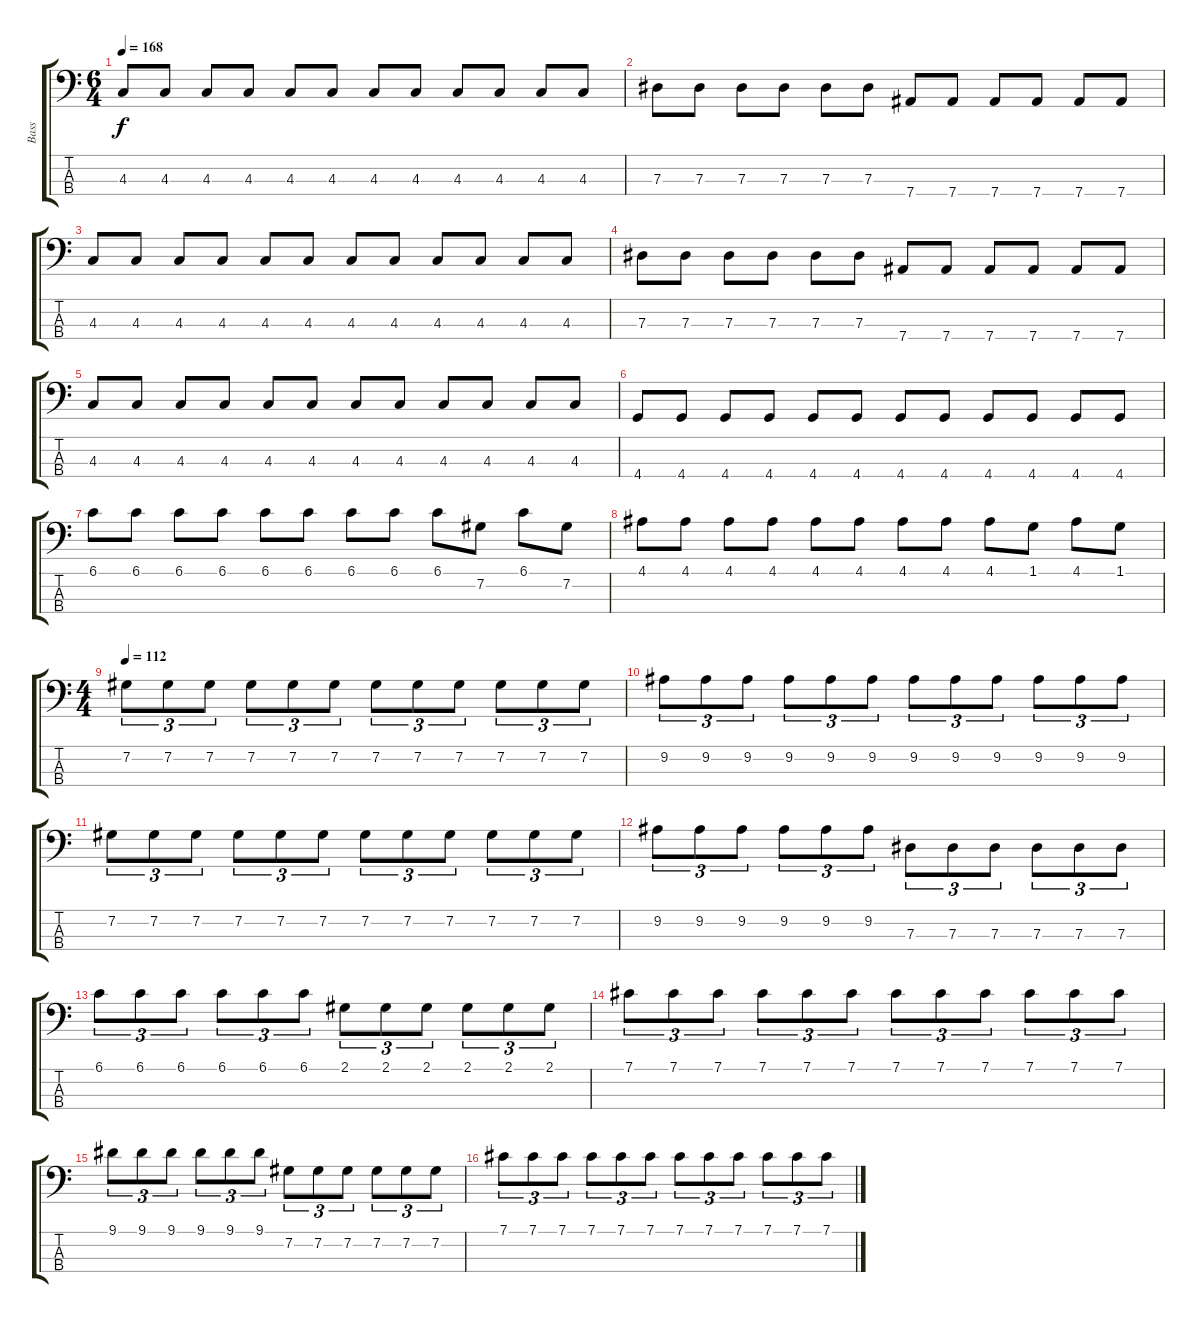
\track ("Bass" "Bass") {instrument electricbasspick}
\staff {score tabs}
\tuning (Gb2 Db2 Ab1 Eb1) {hide}
\ts (6 4)
\tempo 168
\clef f4
\ks c
4.3.8{dy f} 4.3.8 4.3.8 4.3.8 4.3.8 4.3.8 4.3.8 4.3.8 4.3.8 4.3.8 4.3.8 4.3.8 |
7.3.8 7.3.8 7.3.8 7.3.8 7.3.8 7.3.8 7.4.8 7.4.8 7.4.8 7.4.8 7.4.8 7.4.8 |
4.3.8 4.3.8 4.3.8 4.3.8 4.3.8 4.3.8 4.3.8 4.3.8 4.3.8 4.3.8 4.3.8 4.3.8 |
7.3.8 7.3.8 7.3.8 7.3.8 7.3.8 7.3.8 7.4.8 7.4.8 7.4.8 7.4.8 7.4.8 7.4.8 |
4.3.8 4.3.8 4.3.8 4.3.8 4.3.8 4.3.8 4.3.8 4.3.8 4.3.8 4.3.8 4.3.8 4.3.8 |
4.4.8 4.4.8 4.4.8 4.4.8 4.4.8 4.4.8 4.4.8 4.4.8 4.4.8 4.4.8 4.4.8 4.4.8 |
6.1.8 6.1.8 6.1.8 6.1.8 6.1.8 6.1.8 6.1.8 6.1.8 6.1.8 7.2.8 6.1.8 7.2.8 |
4.1.8 4.1.8 4.1.8 4.1.8 4.1.8 4.1.8 4.1.8 4.1.8 4.1.8 1.1.8 4.1.8 1.1.8 |
\ts (4 4)
\tempo 112
7.2.8{tu (3 2)} 7.2.8{tu (3 2)} 7.2.8{tu (3 2)} 7.2.8{tu (3 2)} 7.2.8{tu (3 2)} 7.2.8{tu (3 2)} 7.2.8{tu (3 2)} 7.2.8{tu (3 2)} 7.2.8{tu (3 2)} 7.2.8{tu (3 2)} 7.2.8{tu (3 2)} 7.2.8{tu (3 2)} |
9.2.8{tu (3 2)} 9.2.8{tu (3 2)} 9.2.8{tu (3 2)} 9.2.8{tu (3 2)} 9.2.8{tu (3 2)} 9.2.8{tu (3 2)} 9.2.8{tu (3 2)} 9.2.8{tu (3 2)} 9.2.8{tu (3 2)} 9.2.8{tu (3 2)} 9.2.8{tu (3 2)} 9.2.8{tu (3 2)} |
7.2.8{tu (3 2)} 7.2.8{tu (3 2)} 7.2.8{tu (3 2)} 7.2.8{tu (3 2)} 7.2.8{tu (3 2)} 7.2.8{tu (3 2)} 7.2.8{tu (3 2)} 7.2.8{tu (3 2)} 7.2.8{tu (3 2)} 7.2.8{tu (3 2)} 7.2.8{tu (3 2)} 7.2.8{tu (3 2)} |
9.2.8{tu (3 2)} 9.2.8{tu (3 2)} 9.2.8{tu (3 2)} 9.2.8{tu (3 2)} 9.2.8{tu (3 2)} 9.2.8{tu (3 2)} 7.3.8{tu (3 2)} 7.3.8{tu (3 2)} 7.3.8{tu (3 2)} 7.3.8{tu (3 2)} 7.3.8{tu (3 2)} 7.3.8{tu (3 2)} |
6.1.8{tu (3 2)} 6.1.8{tu (3 2)} 6.1.8{tu (3 2)} 6.1.8{tu (3 2)} 6.1.8{tu (3 2)} 6.1.8{tu (3 2)} 2.1.8{tu (3 2)} 2.1.8{tu (3 2)} 2.1.8{tu (3 2)} 2.1.8{tu (3 2)} 2.1.8{tu (3 2)} 2.1.8{tu (3 2)} |
7.1.8{tu (3 2)} 7.1.8{tu (3 2)} 7.1.8{tu (3 2)} 7.1.8{tu (3 2)} 7.1.8{tu (3 2)} 7.1.8{tu (3 2)} 7.1.8{tu (3 2)} 7.1.8{tu (3 2)} 7.1.8{tu (3 2)} 7.1.8{tu (3 2)} 7.1.8{tu (3 2)} 7.1.8{tu (3 2)} |
9.1.8{tu (3 2)} 9.1.8{tu (3 2)} 9.1.8{tu (3 2)} 9.1.8{tu (3 2)} 9.1.8{tu (3 2)} 9.1.8{tu (3 2)} 7.2.8{tu (3 2)} 7.2.8{tu (3 2)} 7.2.8{tu (3 2)} 7.2.8{tu (3 2)} 7.2.8{tu (3 2)} 7.2.8{tu (3 2)} |
7.1.8{tu (3 2)} 7.1.8{tu (3 2)} 7.1.8{tu (3 2)} 7.1.8{tu (3 2)} 7.1.8{tu (3 2)} 7.1.8{tu (3 2)} 7.1.8{tu (3 2)} 7.1.8{tu (3 2)} 7.1.8{tu (3 2)} 7.1.8{tu (3 2)} 7.1.8{tu (3 2)} 7.1.8{tu (3 2)}
